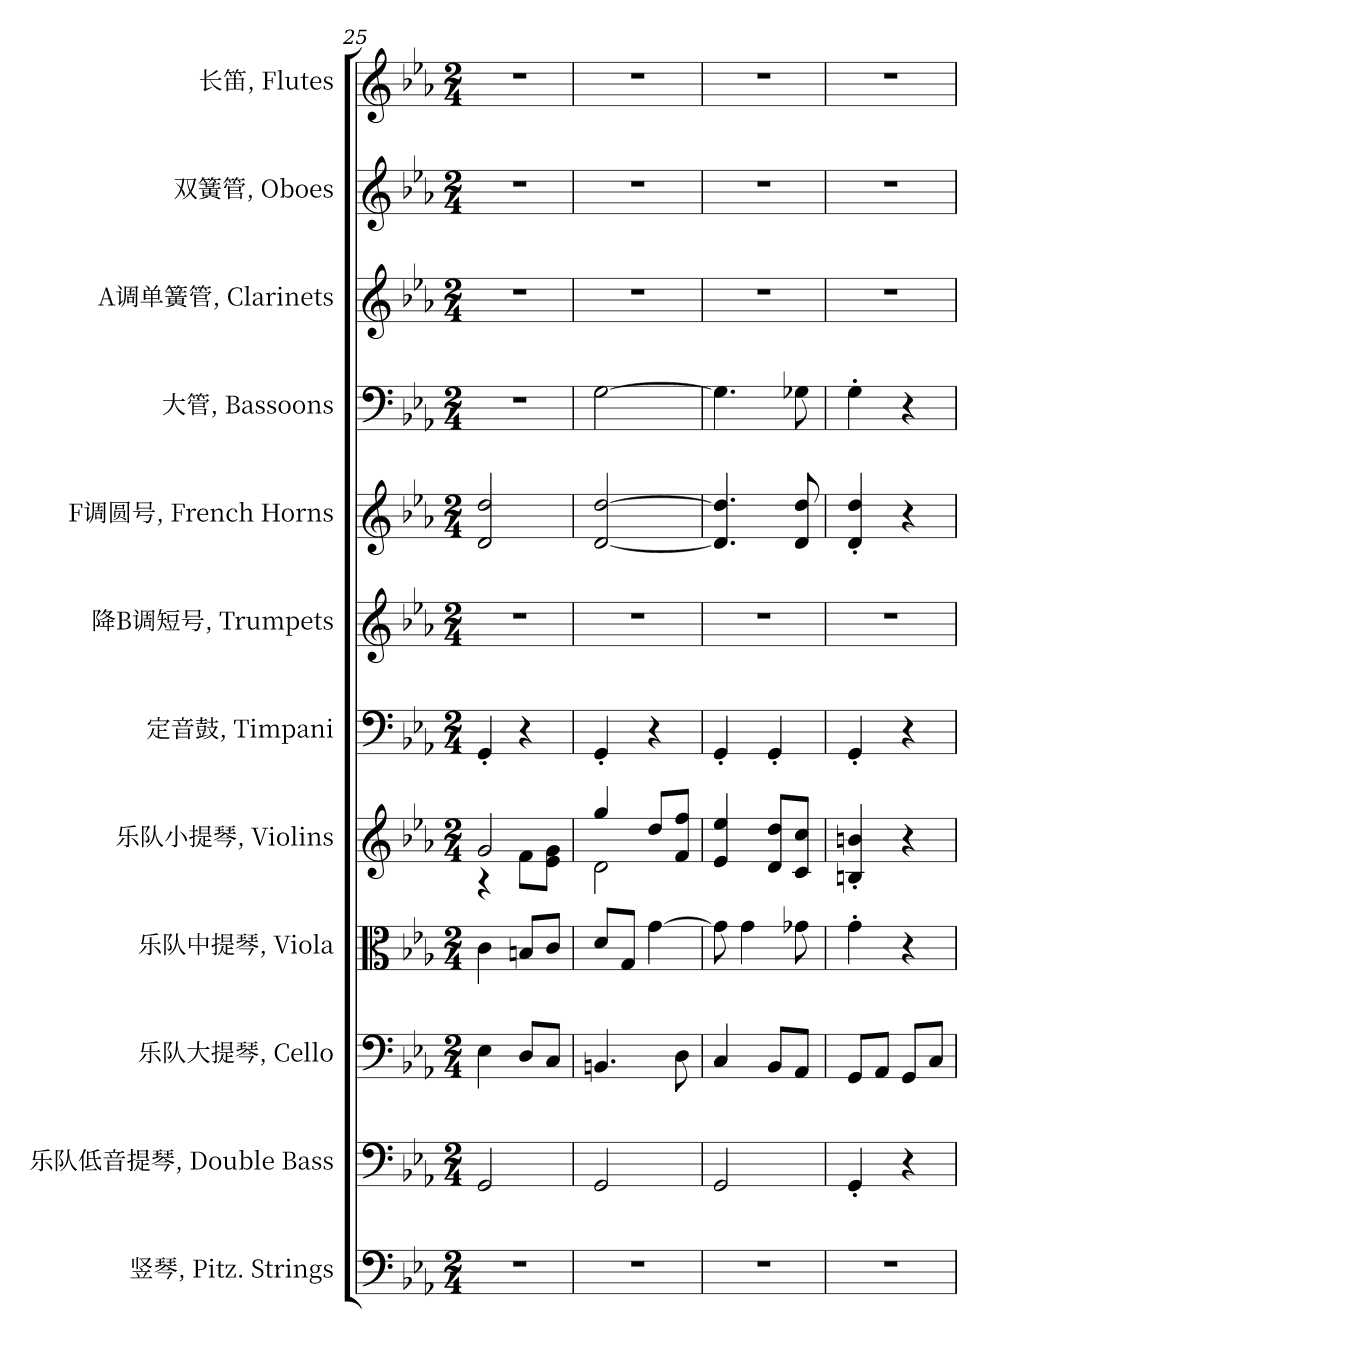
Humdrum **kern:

**kern	**kern	**kern	**kern	**kern	**kern	**kern	**kern	**kern	**kern	**kern	**kern
*part12	*part11	*part10	*part9	*part8	*part7	*part6	*part5	*part4	*part3	*part2	*part1
*staff12	*staff11	*staff10	*staff9	*staff8	*staff7	*staff6	*staff5	*staff4	*staff3	*staff2	*staff1
*I"竖琴, Pitz. Strings	*I"乐队低音提琴, Double Bass	*I"乐队大提琴, Cello	*I"乐队中提琴, Viola	*I"乐队小提琴, Violins	*I"定音鼓, Timpani	*I"降B调短号, Trumpets	*I"F调圆号, French Horns	*I"大管, Bassoons	*I"A调单簧管, Clarinets	*I"双簧管, Oboes	*I"长笛, Flutes
*	*	*	*	*I'Vlns.	*I'Timp.	*	*I'F Hn.	*I'Bsn.	*I'A Cl.	*I'Ob.	*I'Fl.
!!LO:PB:g=z
*clefF4	*clefF4	*clefF4	*clefC3	*clefG2	*clefF4	*clefG2	*clefG2	*clefF4	*clefG2	*clefG2	*clefG2
*	*ITrd7c12	*	*	*	*	*ITrd1c2	*ITrd4c7	*	*ITrd2c3	*	*
*k[b-e-a-]	*k[b-e-a-]	*k[b-e-a-]	*k[b-e-a-]	*k[b-e-a-]	*k[b-e-a-]	*k[b-e-a-d-g-]	*k[b-e-a-d-]	*k[b-e-a-]	*k[]	*k[b-e-a-]	*k[b-e-a-]
*M2/4	*M2/4	*M2/4	*M2/4	*M2/4	*M2/4	*M2/4	*M2/4	*M2/4	*M2/4	*M2/4	*M2/4
=25	=25	=25	=25	=25	=25	=25	=25	=25	=25	=25	=25
*	*	*	*	*^	*	*	*	*	*	*	*
2r	2GGG/	4E-\	4c\	2g/	4r	4GG'/	2r	2G/ 2g/	2r	2r	2r	2r
.	.	8D/L	8Bn/L	.	8f\L	4r	.	.	.	.	.	.
.	.	8C/J	8c/J	.	8e-\ 8g\J	.	.	.	.	.	.	.
=26	=26	=26	=26	=26	=26	=26	=26	=26	=26	=26	=26	=26
2r	2GGG/	4.BBn/	8d/L	4gg/	2d\	4GG'/	2r	[2G/ [2g/	[2G\	2r	2r	2r
.	.	.	8G/J	.	.	.	.	.	.	.	.	.
.	.	.	[4g\	8dd/L	.	4r	.	.	.	.	.	.
.	.	8D\	.	8f/ 8ff/J	.	.	.	.	.	.	.	.
*	*	*	*	*v	*v	*	*	*	*	*	*	*
=27	=27	=27	=27	=27	=27	=27	=27	=27	=27	=27	=27
2r	2GGG/	4C/	8g\]	4e-/ 4ee-/	4GG'/	2r	4.G/] 4.g/]	4.G\]	2r	2r	2r
.	.	.	4g\	.	.	.	.	.	.	.	.
.	.	8BB-/L	.	8d/ 8dd/L	4GG'/	.	.	.	.	.	.
.	.	8AA-/J	8g-X\	8c/ 8cc/J	.	.	8G/ 8g/	8G-X\	.	.	.
=28	=28	=28	=28	=28	=28	=28	=28	=28	=28	=28	=28
2r	4GGG'/	8GG/L	4g'\	4Bn/' 4bn/'	4GG'/	2r	4G/' 4g/'	4G'\	2r	2r	2r
.	.	8AA-/J	.	.	.	.	.	.	.	.	.
.	4r	8GG/L	4r	4r	4r	.	4r	4r	.	.	.
.	.	8C/J	.	.	.	.	.	.	.	.	.
=	=	=	=	=	=	=	=	=	=	=	=
*-	*-	*-	*-	*-	*-	*-	*-	*-	*-	*-	*-
